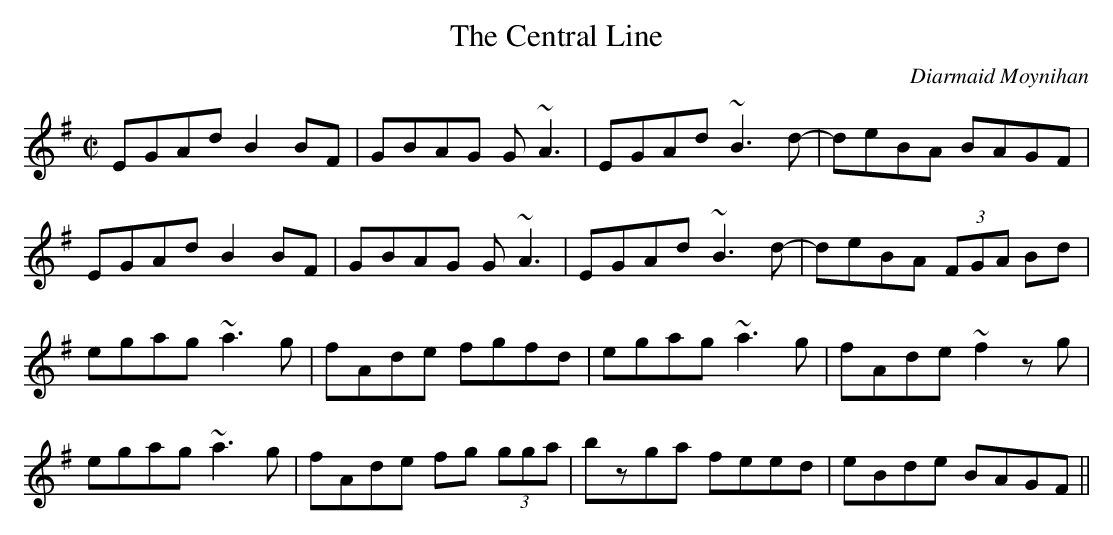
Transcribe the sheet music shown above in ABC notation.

X:1
T:Central Line, The
M:C|
L:1/8
C:Diarmaid Moynihan
K:EMin
EGAd B2BF|GBAG G~A3|EGAd ~B3d-|deBA BAGF|
!EGAd B2BF|GBAG G~A3|EGAd ~B3d-|deBA (3FGA Bd|
!egag ~a3g|fAde fgfd|egag ~a3g|fAde ~f2zg|
!egag ~a3g|fAde fg (3gga|bzga feed|eBde BAGF||
